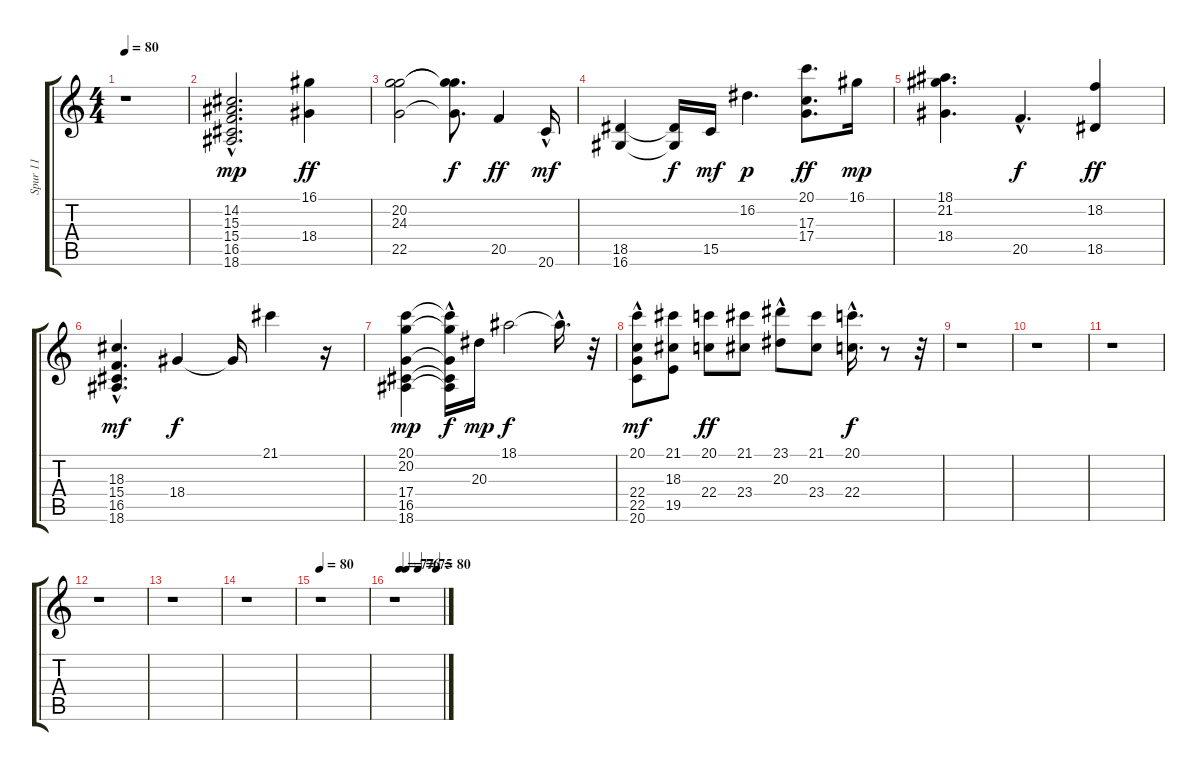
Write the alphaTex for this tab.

\track ("Spur 11" "Spur 11") {instrument stringensemble1}
\staff {score tabs}
\tuning (E4 B3 G3 D3 A2 E2) {hide}
\ts (4 4)
\tempo 80
\clef g2
\ks c
r.1{dy mp} |
(14.2{hac} 15.3 15.4{hac} 16.5 18.6).2{d} (16.1 18.4).4{dy ff} |
(20.2 24.3 22.5).2 (20.2{t} 24.3{t} 22.5{t}).8{d dy f} 20.5.4{dy ff} 20.6{hac}.16{dy mf} |
(18.5 16.6).4 (18.5{t} 16.6{t}).16{dy f} 15.5.16{dy mf} 16.2.4{d dy p} (20.1 17.3 17.4).8{d dy ff} 16.1.16{dy mp} |
(18.1 21.2 18.4).4{d} 20.5{hac}.4{d dy f} (18.2 18.5).4{dy ff} |
(18.3 15.4 16.5{hac} 18.6{hac}).4{d dy mf} 18.4.4{dy f} 18.4{t}.16 21.1.4 r.16 |
(20.1 20.2 17.4 16.5 18.6).4{dy mp} (20.1{t} 20.2{t} 17.4{hac t} 16.5{hac t} 18.6{hac t}).16{dy f} 20.3.16{dy mp} 18.1.2{dy f} 18.1{hac t}.16{d} r.32 |
(20.1 22.4 22.5{hac} 20.6{hac}).8{dy mf} (21.1 18.3 19.5).8 (20.1 22.4).8{dy ff} (21.1 23.4).8 (23.1{hac} 20.3).8 (21.1 23.4).8 (20.1 22.4{hac}).16{d dy f} r.8 r.32 |
r.1 |
r.1 |
r.1 |
r.1 |
r.1 |
r.1 |
\tempo 80
r.1 |
\tempo (77 0.125)
\tempo (76 0.25)
\tempo (75 0.5)
\tempo (80 0.875)
r.1
